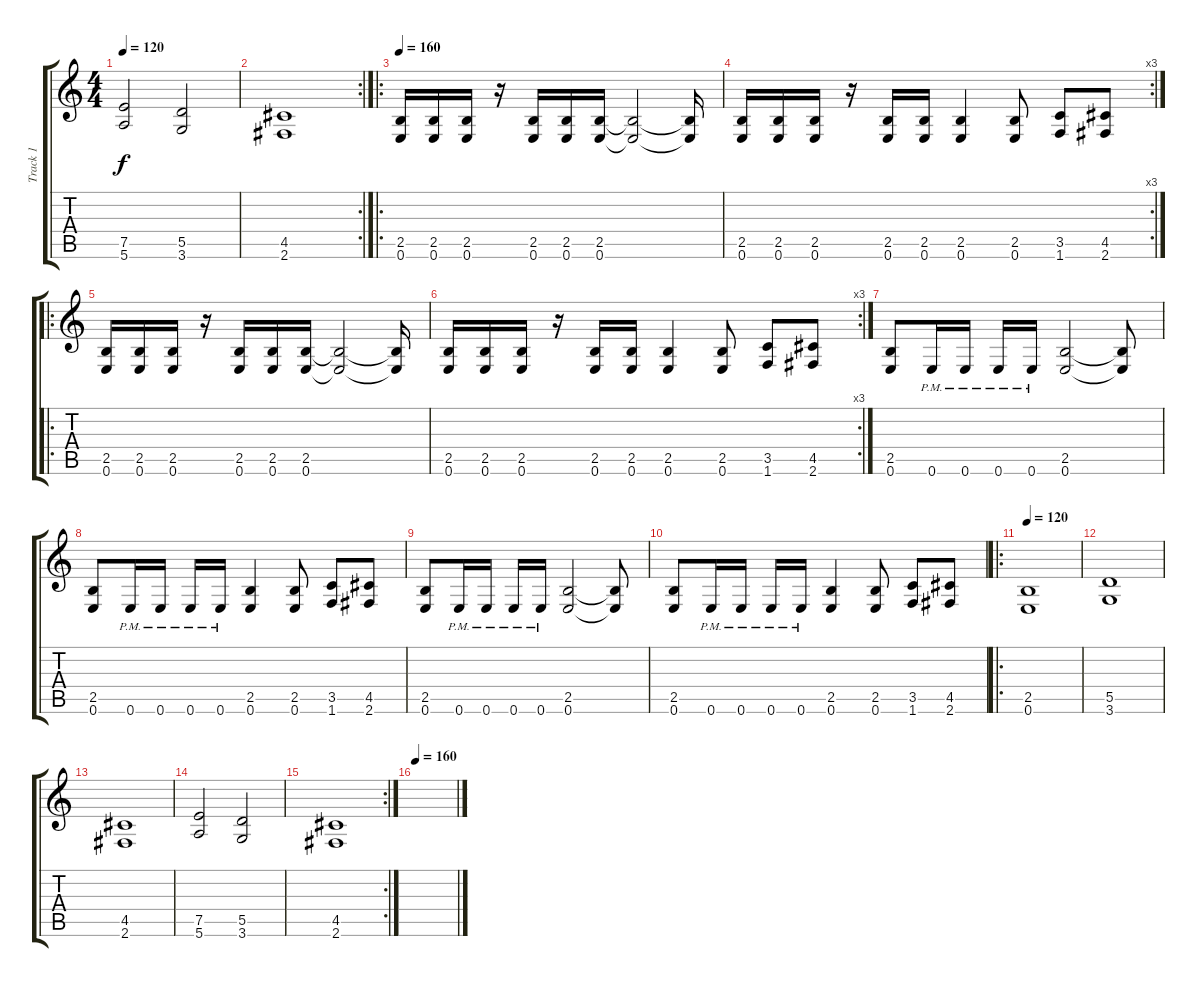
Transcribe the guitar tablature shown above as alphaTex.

\track ("Track 1" "Track 1") {instrument distortionguitar}
\staff {score tabs}
\tuning (E4 B3 G3 D3 A2 E2) {hide}
\ts (4 4)
\tempo 120
\clef g2
\ks c
(7.5 5.6).2{dy f} (5.5 3.6).2 |
\rc 2
(4.5 2.6).1 |
\ro
\tempo 160
(2.5 0.6).16 (2.5 0.6).16 (2.5 0.6).16 r.16 (2.5 0.6).16 (2.5 0.6).16 (2.5 0.6).16 (2.5{t} 0.6{t}).2 (2.5{t} 0.6{t}).16 |
\rc 3
(2.5 0.6).16 (2.5 0.6).16 (2.5 0.6).16 r.16 (2.5 0.6).16 (2.5 0.6).16 (2.5 0.6).4 (2.5 0.6).8 (3.5 1.6).8 (4.5 2.6).8 |
\ro
(2.5 0.6).16 (2.5 0.6).16 (2.5 0.6).16 r.16 (2.5 0.6).16 (2.5 0.6).16 (2.5 0.6).16 (2.5{t} 0.6{t}).2 (2.5{t} 0.6{t}).16 |
\rc 3
(2.5 0.6).16 (2.5 0.6).16 (2.5 0.6).16 r.16 (2.5 0.6).16 (2.5 0.6).16 (2.5 0.6).4 (2.5 0.6).8 (3.5 1.6).8 (4.5 2.6).8 |
(2.5 0.6).8 0.6{pm}.16 0.6{pm}.16 0.6{pm}.16 0.6{pm}.16 (2.5 0.6).2 (2.5{t} 0.6{t}).8 |
(2.5 0.6).8 0.6{pm}.16 0.6{pm}.16 0.6{pm}.16 0.6{pm}.16 (2.5 0.6).4 (2.5 0.6).8 (3.5 1.6).8 (4.5 2.6).8 |
(2.5 0.6).8 0.6{pm}.16 0.6{pm}.16 0.6{pm}.16 0.6{pm}.16 (2.5 0.6).2 (2.5{t} 0.6{t}).8 |
(2.5 0.6).8 0.6{pm}.16 0.6{pm}.16 0.6{pm}.16 0.6{pm}.16 (2.5 0.6).4 (2.5 0.6).8 (3.5 1.6).8 (4.5 2.6).8 |
\ro
\tempo 120
(2.5 0.6).1 |
(5.5 3.6).1 |
(4.5 2.6).1 |
(7.5 5.6).2 (5.5 3.6).2 |
\rc 2
(4.5 2.6).1 |
\tempo 160
